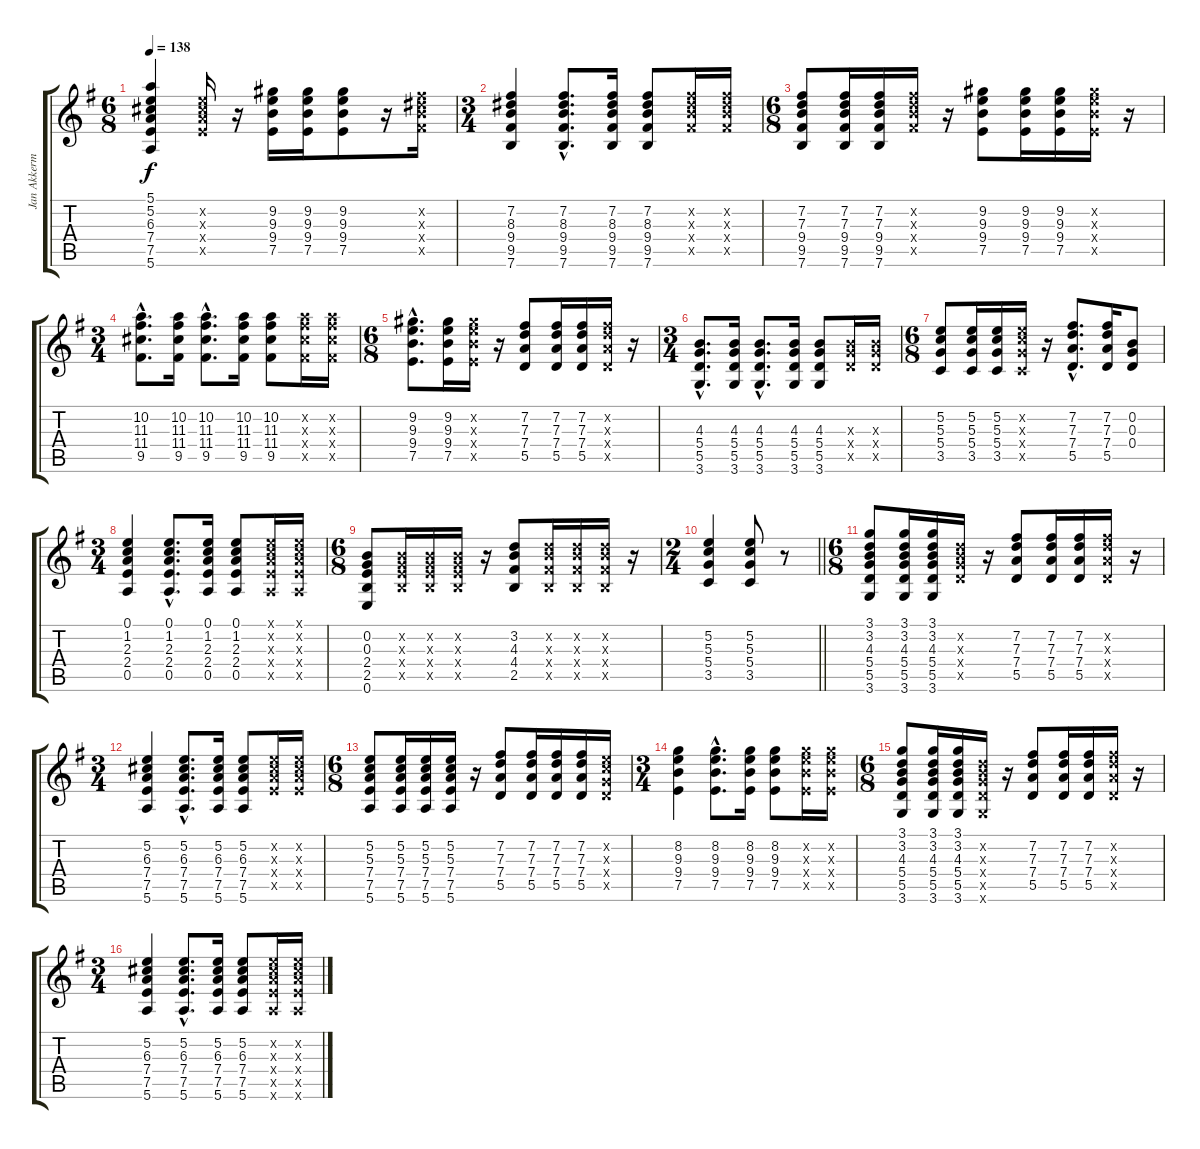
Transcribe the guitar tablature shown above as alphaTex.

\track ("Jan Akkerman Acoustic" "Jan Akkerm") {instrument acousticguitarsteel}
\staff {score tabs}
\tuning (E4 B3 G3 D3 A2 E2) {hide}
\ts (6 8)
\tempo 138
\clef g2
\ks g
(5.1 5.2 6.3 7.4 7.5 5.6).4{dy f instrument acousticguitarsteel} (5.2{x} 6.3{x} 7.4{x} 7.5{x}).16 r.16 (9.2 9.3 9.4 7.5).16 (9.2 9.3 9.4 7.5).16 (9.2 9.3 9.4 7.5).8 r.16 (7.2{x} 8.3{x} 9.4{x} 9.5{x}).16 |
\ts (3 4)
(7.2 8.3 9.4 9.5 7.6).4 (7.2{hac} 8.3{hac} 9.4{hac} 9.5{hac} 7.6{hac}).8{d} (7.2 8.3 9.4 9.5 7.6).16 (7.2 8.3 9.4 9.5 7.6).8 (7.2{x} 8.3{x} 9.4{x} 9.5{x}).16 (7.2{x} 8.3{x} 9.4{x} 9.5{x}).16 |
\ts (6 8)
(7.2 7.3 9.4 9.5 7.6).8 (7.2 7.3 9.4 9.5 7.6).16 (7.2 7.3 9.4 9.5 7.6).16 (7.2{x} 7.3{x} 9.4{x} 9.5{x}).16 r.16 (9.2 9.3 9.4 7.5).8 (9.2 9.3 9.4 7.5).16 (9.2 9.3 9.4 7.5).16 (9.2{x} 9.3{x} 9.4{x} 7.5{x}).16 r.16 |
\ts (3 4)
(10.2{hac} 11.3{hac} 11.4{hac} 9.5{hac}).8{d} (10.2 11.3 11.4 9.5).16 (10.2{hac} 11.3{hac} 11.4{hac} 9.5{hac}).8{d} (10.2 11.3 11.4 9.5).16 (10.2 11.3 11.4 9.5).8 (10.2{x} 11.3{x} 11.4{x} 9.5{x}).16 (10.2{x} 11.3{x} 11.4{x} 9.5{x}).16 |
\ts (6 8)
(9.2{hac} 9.3{hac} 9.4{hac} 7.5{hac}).8{d} (9.2 9.3 9.4 7.5).16 (9.2{x} 9.3{x} 9.4{x} 7.5{x}).16 r.16 (7.2 7.3 7.4 5.5).8 (7.2 7.3 7.4 5.5).16 (7.2 7.3 7.4 5.5).16 (7.2{x} 7.3{x} 7.4{x} 5.5{x}).16 r.16 |
\ts (3 4)
(4.3{hac} 5.4{hac} 5.5{hac} 3.6{hac}).8{d} (4.3 5.4 5.5 3.6).16 (4.3{hac} 5.4{hac} 5.5{hac} 3.6{hac}).8{d} (4.3 5.4 5.5 3.6).16 (4.3 5.4 5.5 3.6).8 (4.3{x} 5.4{x} 5.5{x}).16 (4.3{x} 5.4{x} 5.5{x}).16 |
\ts (6 8)
(5.2 5.3 5.4 3.5).8 (5.2 5.3 5.4 3.5).16 (5.2 5.3 5.4 3.5).16 (5.2{x} 5.3{x} 5.4{x} 3.5{x}).16 r.16 (7.2{hac} 7.3{hac} 7.4{hac} 5.5{hac}).8{d} (7.2 7.3 7.4 5.5).16 (0.2 0.3 0.4).8 |
\ts (3 4)
(0.1 1.2 2.3 2.4 0.5).4 (0.1{hac} 1.2{hac} 2.3{hac} 2.4{hac} 0.5{hac}).8{d} (0.1 1.2 2.3 2.4 0.5).16 (0.1 1.2 2.3 2.4 0.5).8 (0.1{x} 1.2{x} 2.3{x} 2.4{x} 0.5{x}).16 (0.1{x} 1.2{x} 2.3{x} 2.4{x} 0.5{x}).16 |
\ts (6 8)
(0.2 0.3 2.4 2.5 0.6).8 (0.2{x} 0.3{x} 2.4{x} 2.5{x}).16 (0.2{x} 0.3{x} 2.4{x} 2.5{x}).16 (0.2{x} 0.3{x} 2.4{x} 2.5{x}).16 r.16 (3.2 4.3 4.4 2.5).8 (3.2{x} 4.3{x} 4.4{x} 2.5{x}).16 (3.2{x} 4.3{x} 4.4{x} 2.5{x}).16 (3.2{x} 4.3{x} 4.4{x} 2.5{x}).16 r.16 |
\ts (2 4)
\barLineRight lightlight
(5.2 5.3 5.4 3.5).4 (5.2 5.3 5.4 3.5).8 r.8 |
\ts (6 8)
\section ("" " ")
(3.1 3.2 4.3 5.4 5.5 3.6).8 (3.1 3.2 4.3 5.4 5.5 3.6).16 (3.1 3.2 4.3 5.4 5.5 3.6).16 (3.2{x} 4.3{x} 5.4{x} 5.5{x}).16 r.16 (7.2 7.3 7.4 5.5).8 (7.2 7.3 7.4 5.5).16 (7.2 7.3 7.4 5.5).16 (7.2{x} 7.3{x} 7.4{x} 5.5{x}).16 r.16 |
\ts (3 4)
(5.2 6.3 7.4 7.5 5.6).4 (5.2{hac} 6.3{hac} 7.4{hac} 7.5{hac} 5.6{hac}).8{d} (5.2 6.3 7.4 7.5 5.6).16 (5.2 6.3 7.4 7.5 5.6).8 (5.2{x} 6.3{x} 7.4{x} 7.5{x}).16 (5.2{x} 6.3{x} 7.4{x} 7.5{x}).16 |
\ts (6 8)
(5.2 5.3 7.4 7.5 5.6).8 (5.2 5.3 7.4 7.5 5.6).16 (5.2 5.3 7.4 7.5 5.6).16 (5.2 5.3 7.4 7.5 5.6).16 r.16 (7.2 7.3 7.4 5.5).8 (7.2 7.3 7.4 5.5).16 (7.2 7.3 7.4 5.5).16 (7.2 7.3 7.4 5.5).16 (5.2{x} 5.3{x} 5.4{x} 5.5{x}).16 |
\ts (3 4)
(8.2 9.3 9.4 7.5).4 (8.2{hac} 9.3{hac} 9.4{hac} 7.5{hac}).8{d} (8.2 9.3 9.4 7.5).16 (8.2 9.3 9.4 7.5).8 (8.2{x} 9.3{x} 9.4{x} 7.5{x}).16 (8.2{x} 9.3{x} 9.4{x} 7.5{x}).16 |
\ts (6 8)
(3.1 3.2 4.3 5.4 5.5 3.6).8 (3.1 3.2 4.3 5.4 5.5 3.6).16 (3.1 3.2 4.3 5.4 5.5 3.6).16 (3.2{x} 4.3{x} 5.4{x} 5.5{x} 3.6{x}).16 r.16 (7.2 7.3 7.4 5.5).8 (7.2 7.3 7.4 5.5).16 (7.2 7.3 7.4 5.5).16 (7.2{x} 7.3{x} 7.4{x} 5.5{x}).16 r.16 |
\ts (3 4)
(5.2 6.3 7.4 7.5 5.6).4 (5.2{hac} 6.3{hac} 7.4{hac} 7.5{hac} 5.6{hac}).8{d} (5.2 6.3 7.4 7.5 5.6).16 (5.2 6.3 7.4 7.5 5.6).8 (5.2{x} 6.3{x} 7.4{x} 7.5{x} 5.6{x}).16 (5.2{x} 6.3{x} 7.4{x} 7.5{x} 5.6{x}).16
